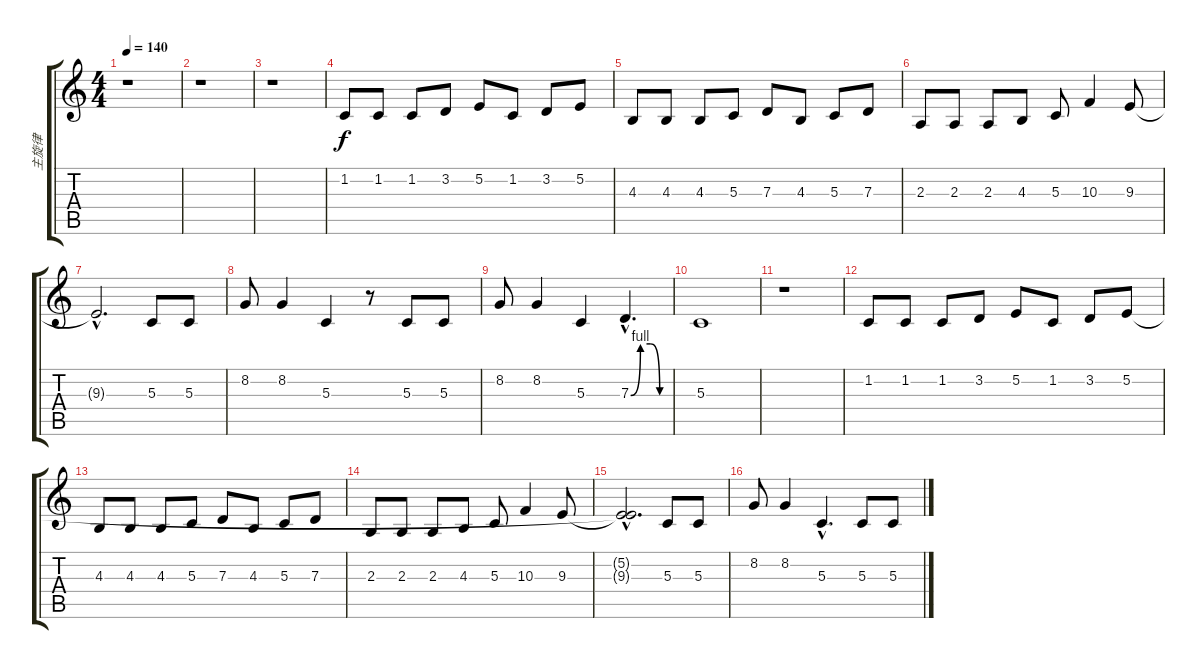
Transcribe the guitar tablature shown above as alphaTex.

\track ("主旋律" "主旋律") {instrument sopranosax}
\staff {score tabs}
\tuning (E4 B3 G3 D3 A2 E2) {hide}
\ts (4 4)
\tempo 140
\clef g2
\ks c
r.1{dy f} |
r.1 |
r.1 |
1.2.8 1.2.8 1.2.8 3.2.8 5.2.8 1.2.8 3.2.8 5.2.8 |
4.3.8 4.3.8 4.3.8 5.3.8 7.3.8 4.3.8 5.3.8 7.3.8 |
2.3.8 2.3.8 2.3.8 4.3.8 5.3.8 10.3.4 9.3.8 |
9.3{hac t}.2{d} 5.3.8 5.3.8 |
8.2.8 8.2.4 5.3.4 r.8 5.3.8 5.3.8 |
8.2.8 8.2.4 5.3.4 7.3{be (custom 0 0 15 4 30 4 45 0 60 0) hac}.4{d} |
5.3.1 |
r.1 |
1.2.8 1.2.8 1.2.8 3.2.8 5.2.8 1.2.8 3.2.8 5.2.8 |
4.3.8 4.3.8 4.3.8 5.3.8 7.3.8 4.3.8 5.3.8 7.3.8 |
2.3.8 2.3.8 2.3.8 4.3.8 5.3.8 10.3.4 9.3.8 |
(5.2{hac t} 9.3{hac t}).2{d} 5.3.8 5.3.8 |
8.2.8 8.2.4 5.3{hac}.4{d} 5.3.8 5.3.8
